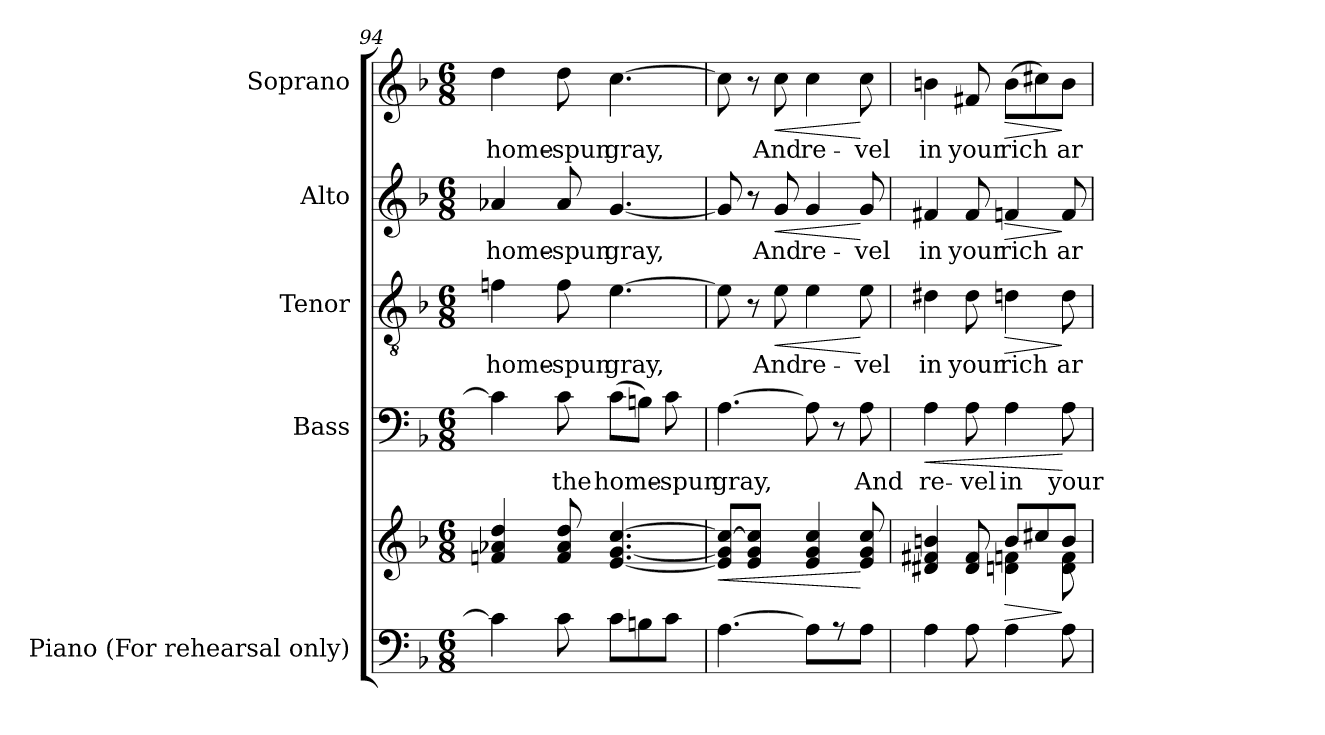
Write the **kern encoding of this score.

**kern	**kern	**dynam	**kern	**text	**dynam	**kern	**text	**dynam	**kern	**text	**dynam	**kern	**text	**dynam
*part5	*part5	*part5	*part4	*part4	*part4	*part3	*part3	*part3	*part2	*part2	*part2	*part1	*part1	*part1
*staff6	*staff5	*staff5/6	*staff4	*staff4	*staff4	*staff3	*staff3	*staff3	*staff2	*staff2	*staff2	*staff1	*staff1	*staff1
*I"Piano (For rehearsal only)	*	*	*I"Bass	*	*	*I"Tenor	*	*	*I"Alto	*	*	*I"Soprano	*	*
*I'Pno.	*	*	*I'B.	*	*	*I'T.	*	*	*I'A.	*	*	*I'S.	*	*
*clefF4	*clefG2	*	*clefF4	*	*	*clefGv2	*	*	*clefG2	*	*	*clefG2	*	*
*	*	*	*	*	*	*ITrd7c12	*	*	*	*	*	*	*	*
*k[b-]	*k[b-]	*	*k[b-]	*	*	*k[b-]	*	*	*k[b-]	*	*	*k[b-]	*	*
*F:	*F:	*	*F:	*	*	*F:	*	*	*F:	*	*	*F:	*	*
*M6/8	*M6/8	*	*M6/8	*	*	*M6/8	*	*	*M6/8	*	*	*M6/8	*	*
=94	=94	=94	=94	=94	=94	=94	=94	=94	=94	=94	=94	=94	=94	=94
!	!	!	!	!	!	!	!LO:LY:b:color=#000000	!	!	!	!	!	!	!
!	!	!	!	!	!	!	!	!	!	!LO:LY:b:color=#000000	!	!	!	!
!	!	!	!	!	!	!	!	!	!	!	!	!	!LO:LY:b:color=#000000	!
4ci\]	4fni/ 4a-Xi 4ddi	.	4ci\]	.	.	4Fni\	home-	.	4a-Xi/	home-	.	4ddi\	home-	.
!	!	!	!	!LO:LY:b:color=#000000	!	!	!	!	!	!	!	!	!	!
!	!	!	!	!	!	!	!LO:LY:b:color=#000000	!	!	!	!	!	!	!
!	!	!	!	!	!	!	!	!	!	!LO:LY:b:color=#000000	!	!	!	!
!	!	!	!	!	!	!	!	!	!	!	!	!	!LO:LY:b:color=#000000	!
8ci\	8fi/ 8a-i 8ddi	.	8ci\	the	.	8Fi\	-spun	.	8a-i/	-spun	.	8ddi\	-spun	.
!	!	!	!	!LO:LY:b:color=#000000	!	!	!	!	!	!	!	!	!	!
!	!	!	!	!	!	!	!LO:LY:b:color=#000000	!	!	!	!	!	!	!
!	!	!	!	!	!	!	!	!	!	!LO:LY:b:color=#000000	!	!	!	!
!	!	!	!	!	!	!	!	!	!	!	!	!	!LO:LY:b:color=#000000	!
8ci\L	[<4.ei/ [<4.gi [>4.cci	.	(8ci\L	home-	.	[>4.Ei\	gray,	.	[<4.gi/	gray,	.	[>4.cci\	gray,	.
8Bni\	.	.	8Bni\J)	.	.	.	.	.	.	.	.	.	.	.
!	!	!	!	!LO:LY:b:color=#000000	!	!	!	!	!	!	!	!	!	!
8ci\J	.	.	8ci\	-spun	.	.	.	.	.	.	.	.	.	.
=95	=95	=95	=95	=95	=95	=95	=95	=95	=95	=95	=95	=95	=95	=95
!	!	!LO:HP:b	!	!	!	!	!	!	!	!	!	!	!	!
!	!	!	!	!LO:LY:b:color=#000000	!	!	!	!	!	!	!	!	!	!
[>4.Ai\	8ei/] 8gi] 8cci_>L	<	[>4.Ai\	gray,	.	8Ei\]	.	.	8gi/]	.	.	8cci\]	.	.
.	8ei/ 8gi 8cci]J	.	.	.	.	8r	.	.	8r	.	.	8r	.	.
!	!	!	!	!	!	!	!LO:LY:b:color=#000000	!LO:HP:b	!	!	!	!	!	!
!	!	!	!	!	!	!	!	!	!	!LO:LY:b:color=#000000	!LO:HP:b	!	!	!
!	!	!	!	!	!	!	!	!	!	!	!	!	!LO:LY:b:color=#000000	!LO:HP:b
.	8ryy	.	.	.	.	8Ei\	And	<	8gi/	And	<	8cci\	And	<
!	!	!	!	!	!	!	!LO:LY:b:color=#000000	!	!	!	!	!	!	!
!	!	!	!	!	!	!	!	!	!	!LO:LY:b:color=#000000	!	!	!	!
!	!	!	!	!	!	!	!	!	!	!	!	!	!LO:LY:b:color=#000000	!
8Ai\L]	4ei/ 4gi 4cci	.	8Ai\]	.	.	4Ei\	re-	.	4gi/	re-	.	4cci\	re-	.
8r	.	.	8r	.	.	.	.	.	.	.	.	.	.	.
!	!	!	!	!LO:LY:b:color=#000000	!	!	!	!	!	!	!	!	!	!
!	!	!	!	!	!	!	!LO:LY:b:color=#000000	!	!	!	!	!	!	!
!	!	!	!	!	!	!	!	!	!	!LO:LY:b:color=#000000	!	!	!	!
!	!	!	!	!	!	!	!	!	!	!	!	!	!LO:LY:b:color=#000000	!
8Ai\J	8ei/ 8gi 8cci	[	8Ai\	And	.	8Ei\	-vel	[	8gi/	-vel	[	8cci\	-vel	[
=96	=96	=96	=96	=96	=96	=96	=96	=96	=96	=96	=96	=96	=96	=96
*	*^	*	*	*	*	*	*	*	*	*	*	*	*	*
!	!	!	!	!	!LO:LY:b:color=#000000	!LO:HP:b	!	!	!	!	!	!	!	!	!
!	!	!	!	!	!	!	!	!LO:LY:b:color=#000000	!	!	!	!	!	!	!
!	!	!	!	!	!	!	!	!	!	!	!LO:LY:b:color=#000000	!	!	!	!
!	!	!	!	!	!	!	!	!	!	!	!	!	!	!LO:LY:b:color=#000000	!
4Ai\	4d#Xi/ 4f#Xi 4bni	4.ryy	.	4Ai\	re-	<	4D#Xi\	in	.	4f#Xi/	in	.	4bni\	in	.
!	!	!	!	!	!LO:LY:b:color=#000000	!	!	!	!	!	!	!	!	!	!
!	!	!	!	!	!	!	!	!LO:LY:b:color=#000000	!	!	!	!	!	!	!
!	!	!	!	!	!	!	!	!	!	!	!LO:LY:b:color=#000000	!	!	!	!
!	!	!	!	!	!	!	!	!	!	!	!	!	!	!LO:LY:b:color=#000000	!
8Ai\	8d#i/ 8f#i	.	.	8Ai\	-vel	.	8D#i\	your	.	8f#i/	your	.	8f#Xi/	your	.
!	!	!	!LO:HP:b	!	!	!	!	!	!	!	!	!	!	!	!
!	!	!	!	!	!LO:LY:b:color=#000000	!	!	!	!	!	!	!	!	!	!
!	!	!	!	!	!	!	!	!LO:LY:b:color=#000000	!LO:HP:b	!	!	!	!	!	!
!	!	!	!	!	!	!	!	!	!	!	!LO:LY:b:color=#000000	!LO:HP:b	!	!	!
!	!	!	!	!	!	!	!	!	!	!	!	!	!	!LO:LY:b:color=#000000	!LO:HP:b
4Ai\	8bi/L	4dni\ 4fni	>	4Ai\	in	.	4Dni\	rich	>	4fni/	rich	>	(8bi\L	rich	>
.	8cc#Xi/	.	.	.	.	.	.	.	.	.	.	.	8cc#Xi\)	.	.
!	!	!	!	!	!LO:LY:b:color=#000000	!	!	!	!	!	!	!	!	!	!
!	!	!	!	!	!	!	!	!LO:LY:b:color=#000000	!	!	!	!	!	!	!
!	!	!	!	!	!	!	!	!	!	!	!LO:LY:b:color=#000000	!	!	!	!
!	!	!	!	!	!	!	!	!	!	!	!	!	!	!LO:LY:b:color=#000000	!
8Ai\	8bi/J	8di\ 8fi	]	8Ai\	your	[	8Di\	ar-	]	8fi/	ar-	]	8bi\J	ar-	]
*	*v	*v	*	*	*	*	*	*	*	*	*	*	*	*	*
=	=	=	=	=	=	=	=	=	=	=	=	=	=	=
*-	*-	*-	*-	*-	*-	*-	*-	*-	*-	*-	*-	*-	*-	*-
